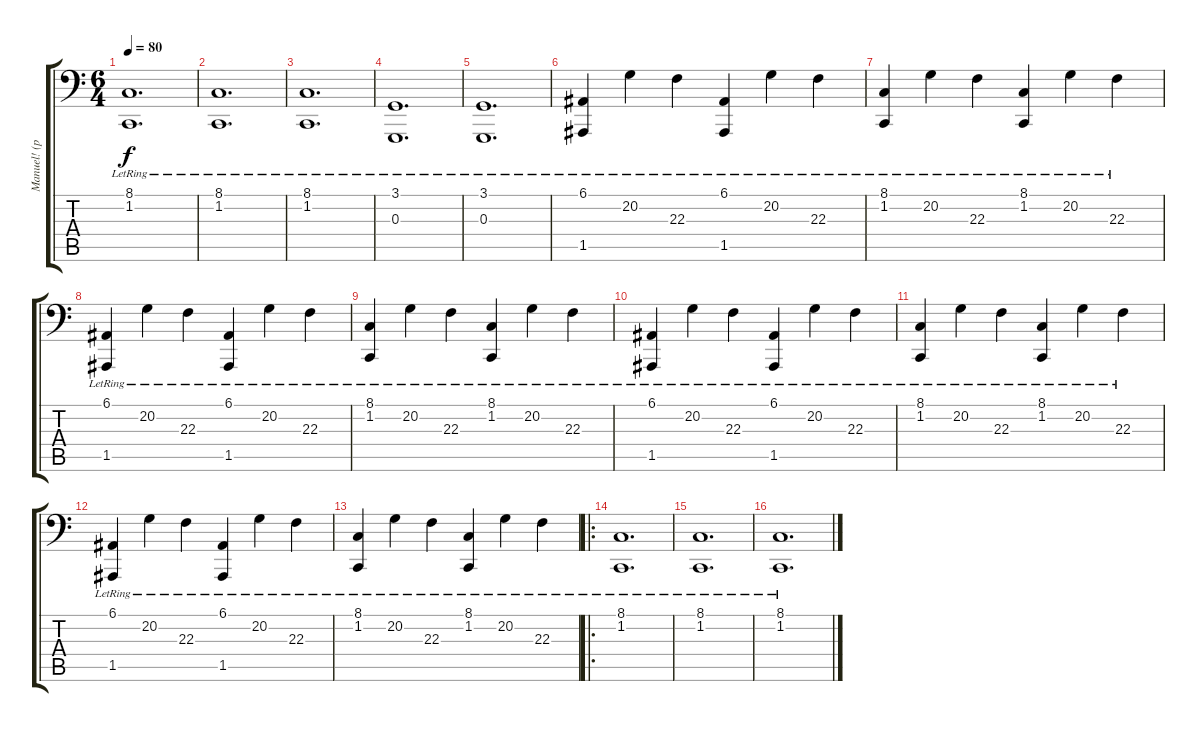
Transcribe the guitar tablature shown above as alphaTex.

\track ("Manuel! (pero lo haces en guitarra no má" "Manuel! (p") {instrument acousticgrandpiano}
\staff {score tabs}
\tuning (E2 B1 G1 D2 A1 E1) {hide}
\ts (6 4)
\tempo 80
\clef f4
\ks c
(8.1{lr} 1.2{lr}).1{d dy f} |
(8.1{lr} 1.2{lr}).1{d} |
(8.1{lr} 1.2{lr}).1{d} |
(3.1{lr} 0.3{lr}).1{d} |
(3.1{lr} 0.3{lr}).1{d} |
(6.1{lr} 1.5{lr}).4 20.2{lr}.4 22.3{lr}.4 (6.1{lr} 1.5{lr}).4 20.2{lr}.4 22.3{lr}.4 |
(8.1{lr} 1.2{lr}).4 20.2{lr}.4 22.3{lr}.4 (8.1{lr} 1.2{lr}).4 20.2{lr}.4 22.3{lr}.4 |
(6.1{lr} 1.5{lr}).4 20.2{lr}.4 22.3{lr}.4 (6.1{lr} 1.5{lr}).4 20.2{lr}.4 22.3{lr}.4 |
(8.1{lr} 1.2{lr}).4 20.2{lr}.4 22.3{lr}.4 (8.1{lr} 1.2{lr}).4 20.2{lr}.4 22.3{lr}.4 |
(6.1{lr} 1.5{lr}).4 20.2{lr}.4 22.3{lr}.4 (6.1{lr} 1.5{lr}).4 20.2{lr}.4 22.3{lr}.4 |
(8.1{lr} 1.2{lr}).4 20.2{lr}.4 22.3{lr}.4 (8.1{lr} 1.2{lr}).4 20.2{lr}.4 22.3{lr}.4 |
(6.1{lr} 1.5{lr}).4 20.2{lr}.4 22.3{lr}.4 (6.1{lr} 1.5{lr}).4 20.2{lr}.4 22.3{lr}.4 |
(8.1{lr} 1.2{lr}).4 20.2{lr}.4 22.3{lr}.4 (8.1{lr} 1.2{lr}).4 20.2{lr}.4 22.3{lr}.4 |
\ro
(8.1{lr} 1.2{lr}).1{d} |
(8.1{lr} 1.2{lr}).1{d} |
(8.1{lr} 1.2{lr}).1{d}
